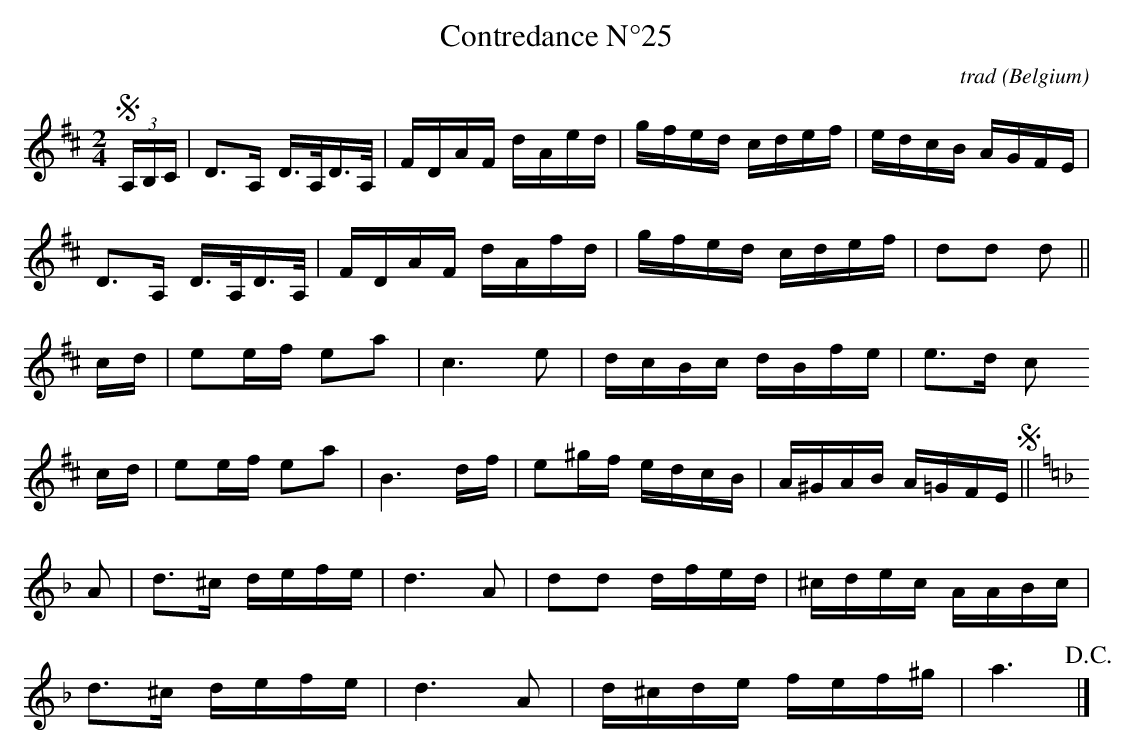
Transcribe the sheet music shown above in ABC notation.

X:1
T:Contredance N°25
C:trad
O:Belgium
M:2/4
L:1/16
K:Dmaj
!segno!
(3A,B,C|D2>A,2 D>A,D>A,|FDAF dAed|gfed cdef|edcB AGFE|
D2>A,2 D>A,D>A,|FDAF dAfd|gfed cdef|d2d2 d2||
cd|e2ef e2a2|c6 e2|dcBc dBfe|e2>d2 c2
cd|e2ef e2a2|B6 df|e2^gf edcB|A^GAB A=GFE!segno!||
K:Dmin
A2|d2>^c2 defe|d6 A2|d2d2 dfed|^cdec AABc|
d2>^c2 defe|d6 A2|d^cde fef^g|a6 !D.C.!|]
